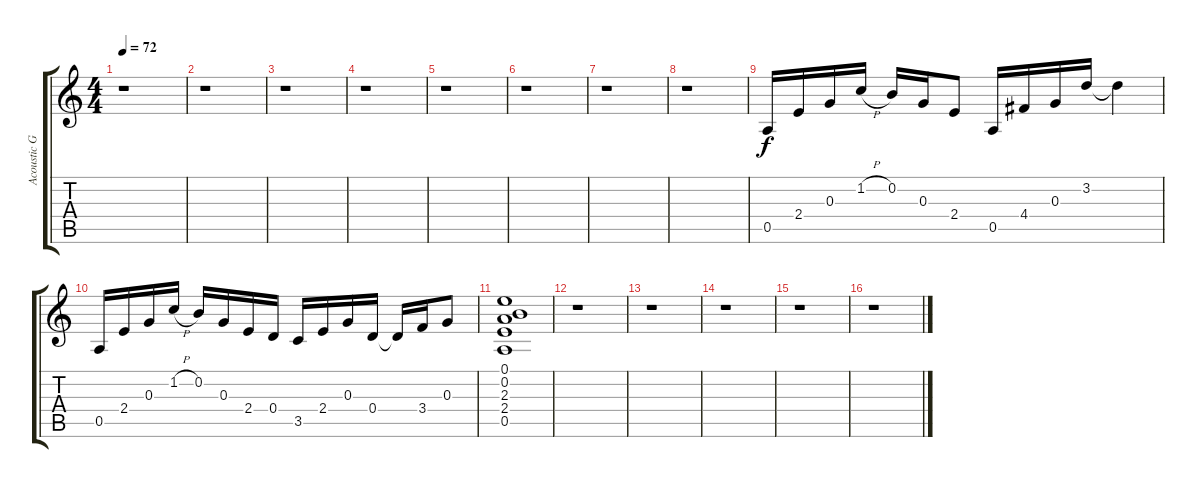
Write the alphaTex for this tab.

\track ("Acoustic Guitar" "Acoustic G") {instrument acousticguitarnylon}
\staff {score tabs}
\tuning (E4 B3 G3 D3 A2 E2) {hide}
\ts (4 4)
\tempo 72
\clef g2
\ks c
r.1{dy f} |
r.1 |
r.1 |
r.1 |
r.1 |
r.1 |
r.1 |
r.1 |
0.5.16 2.4.16 0.3.16 1.2{h}.16 0.2.16 0.3.16 2.4.8 0.5.16 4.4.16 0.3.16 3.2.16 3.2{t}.4 |
0.5.16 2.4.16 0.3.16 1.2{h}.16 0.2.16 0.3.16 2.4.16 0.4.16 3.5.16 2.4.16 0.3.16 0.4.16 0.4{t}.16 3.4.16 0.3.8 |
(0.1 0.2 2.3 2.4 0.5).1 |
r.1 |
r.1 |
r.1 |
r.1 |
r.1
